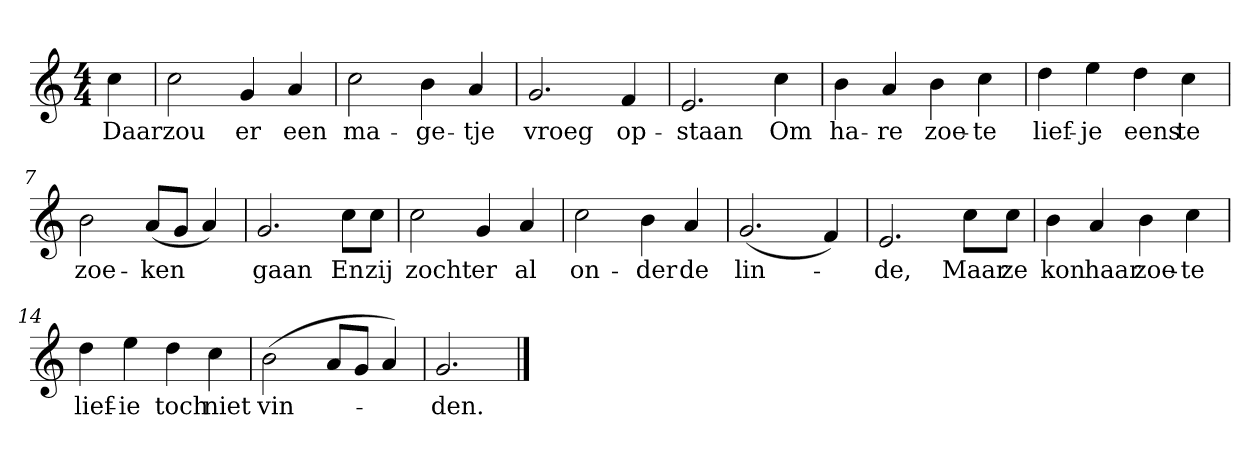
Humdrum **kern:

**kern	**text
*part1	*part1
*staff1	*staff1
*clefG2	*
*k[]	*
*C:	*
*M4/4	*
*MM120	*
=	=
4cc	Daar
=1	=1
2cc	zou
4g	er
4a	een
=2	=2
2cc	ma-
4b	-ge-
4a	-tje
=3	=3
2.g	vroeg
4f	op-
=4	=4
2.e	-staan
4cc	Om
=5	=5
4b	ha-
4a	-re
4b	zoe-
4cc	-te
=6	=6
4dd	lief-
4ee	-je
4dd	eens
4cc	te
=7	=7
2b	zoe-
(8a/L	-ken
8g/J	.
4a)	.
=8	=8
2.g	gaan
8cc\L	En
8cc\J	zij
=9	=9
2cc	zocht
4g	er
4a	al
=10	=10
2cc	on-
4b	-der
4a	de
=11	=11
(2.g	lin-
4f)	.
=12	=12
2.e	-de,
8cc\L	Maar
8cc\J	ze
=13	=13
4b	kon
4a	haar
4b	zoe-
4cc	-te
=14	=14
4dd	lief-
4ee	-ie
4dd	toch
4cc	niet
=15	=15
(2b	vin-
8a/L	.
8g/J	.
4a)	.
=16	=16
2.g	-den.
==	==
*-	*-
